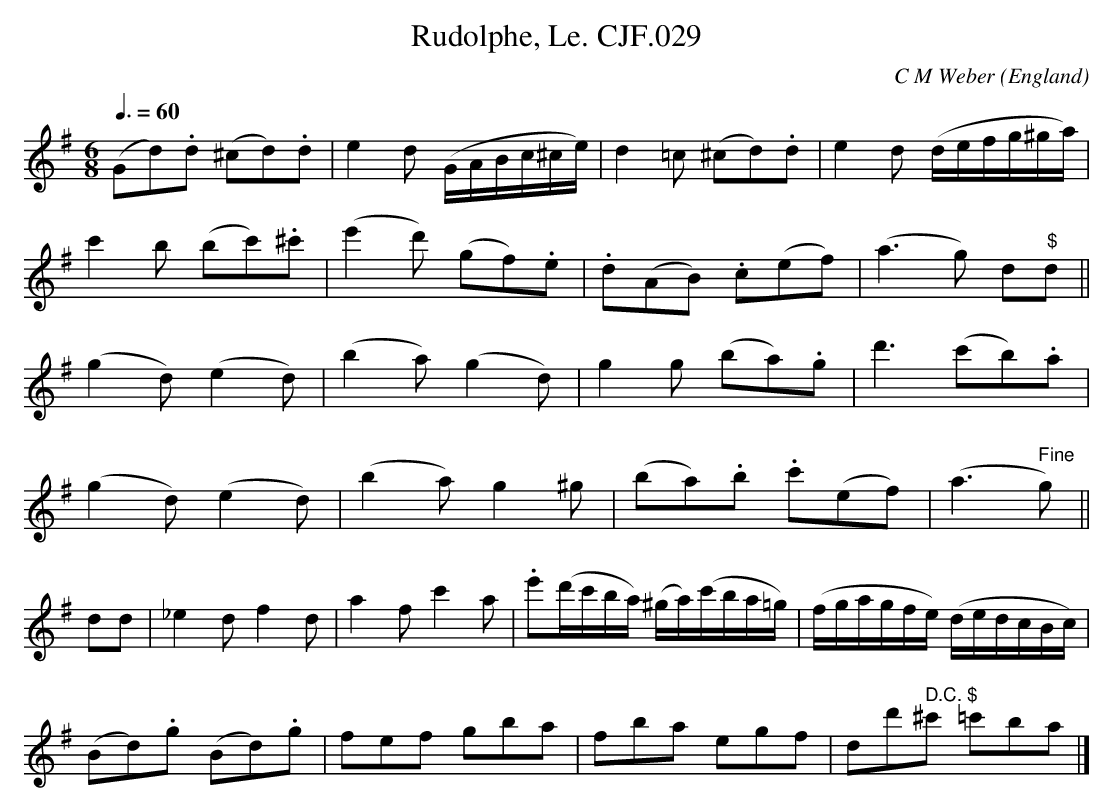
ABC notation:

X:1
T:Rudolphe, Le. CJF.029
C:C M Weber
L:1/8
M:6/8
O:England
Q:3/8=60
K:G
(Gd).d (^cd).d|\
e2d (G/A/B/c/^c/e/)|d2=c (^cd).d|e2d (d/e/f/g/^g/a/)|!
c'2b (bc').^c'|(e'2d') (gf).e|.d(AB) .c(ef)|(a3g) d"$"d||!
(g2d)(e2d)|(b2a)(g2d)|g2g (ba).g|d'3(c'b).a|!
(g2d)(e2d)|(b2a)g2^g|\
(ba).b .c'(ef)|(a3" Fine"g)||!
dd|_e2df2d|a2fc'2a|\
.e'(d'/c'/b/a/) (^g/a/)(c'/b/a/=g/)|\
(f/g/a/g/f/e/) (d/e/d/c/B/c/)|!
(Bd).g (Bd).g|fef gba|fba egf|dd'" D.C. $"^c' =c'ba|]
